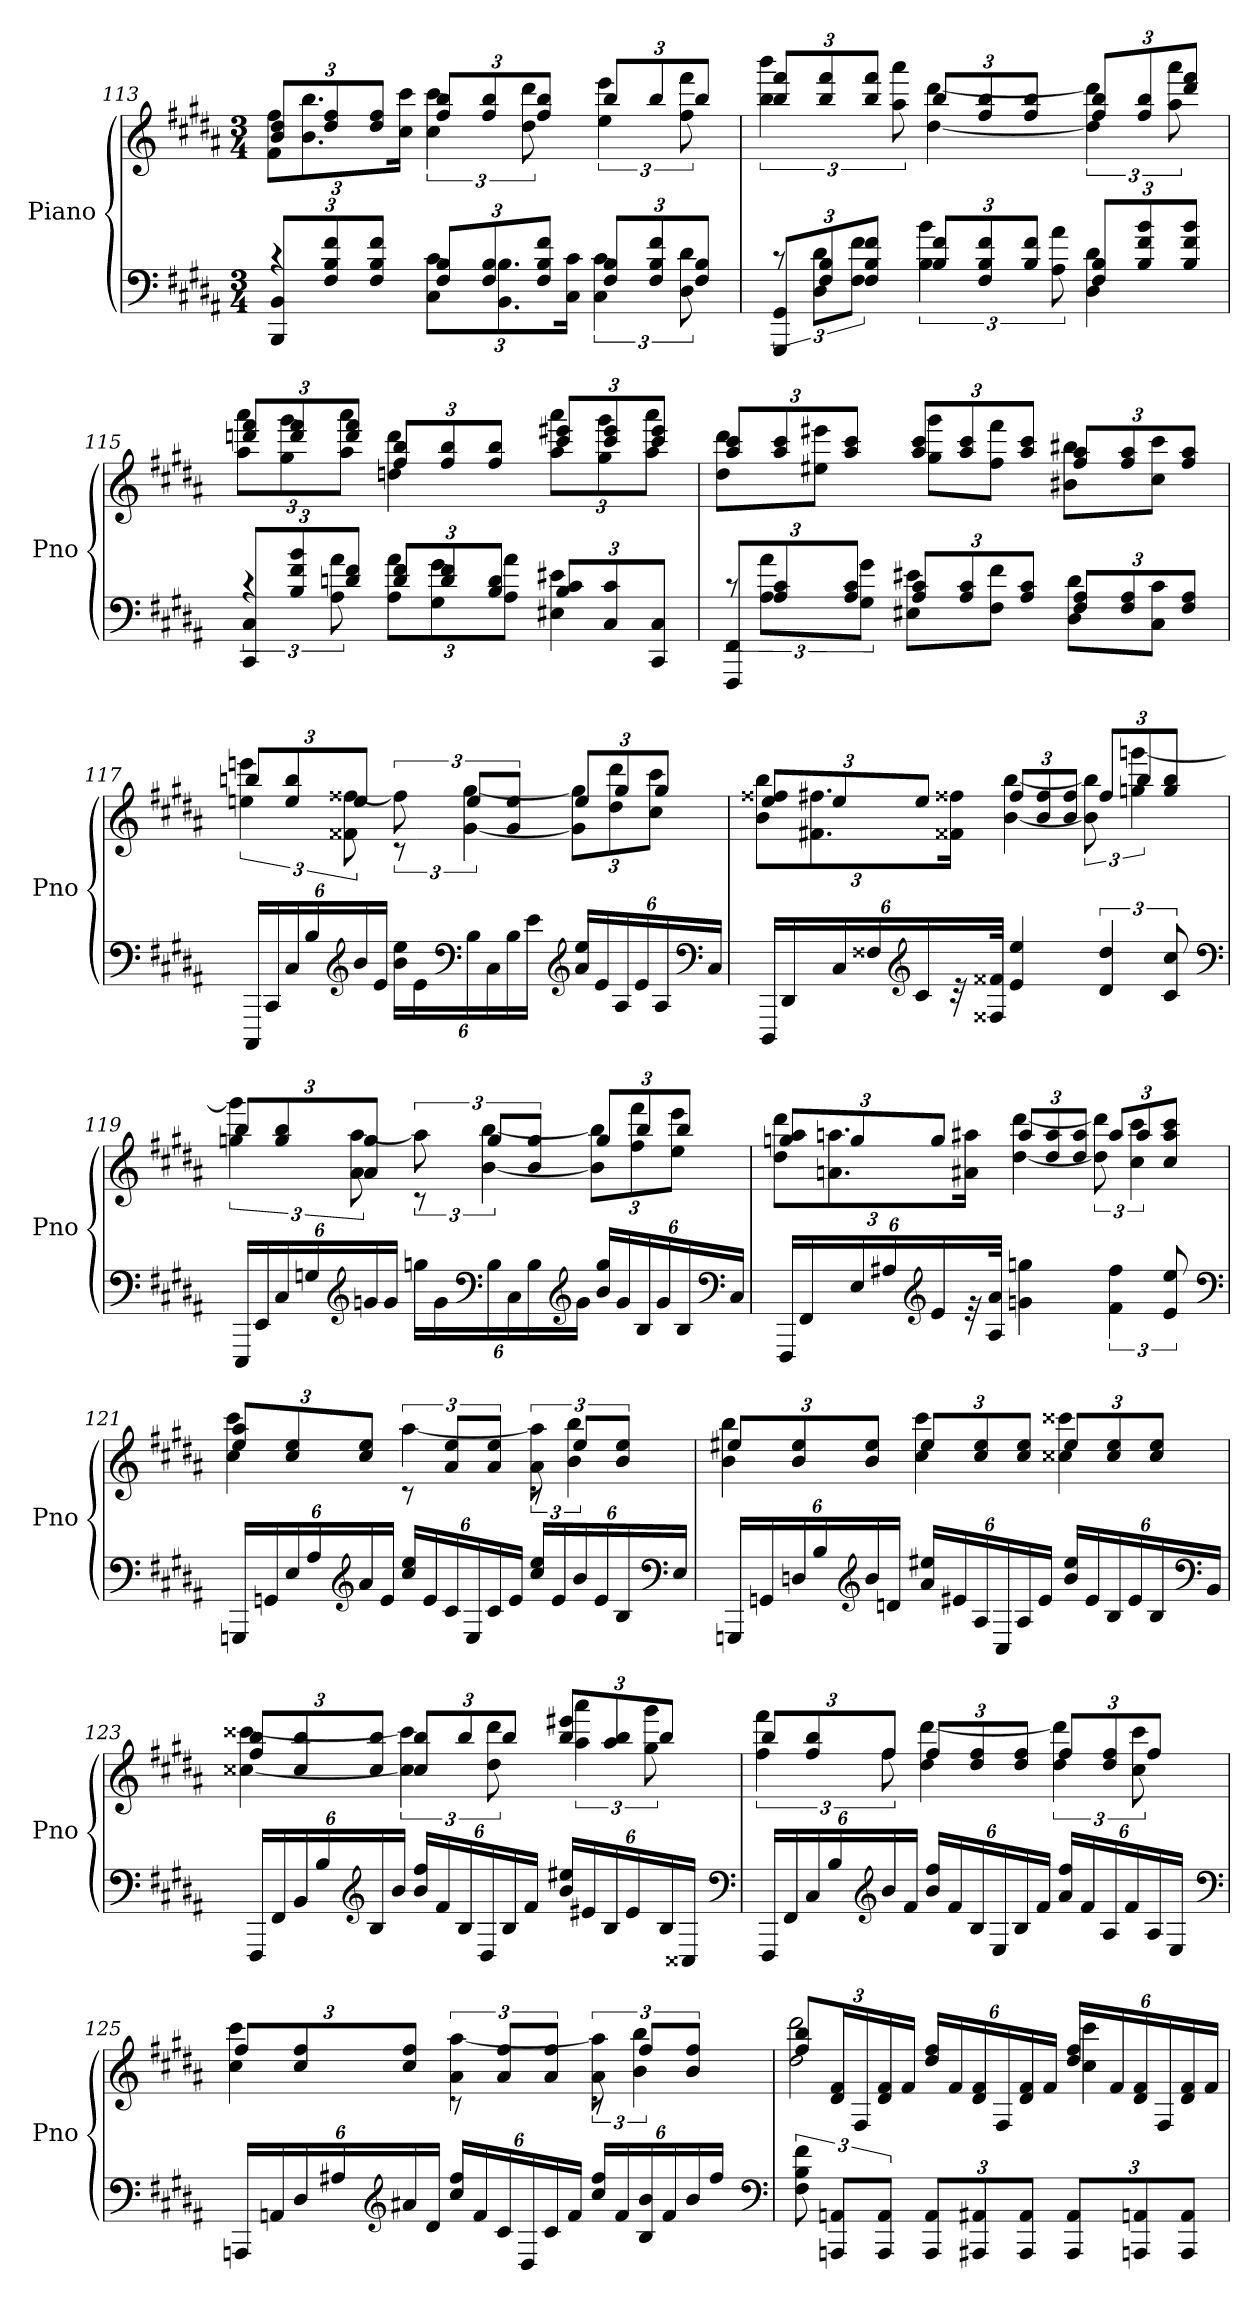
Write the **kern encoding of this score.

**kern	**kern
*part1	*part1
*staff2	*staff1
*I"Piano	*
*I'Pno	*
*clefF4	*clefG2
*k[f#c#g#d#a#]	*k[f#c#g#d#a#]
*M3/4	*M3/4
=113	=113
*^	*^
12BBB 12BBL	4rc	12b 12dd#L	12f# 12ff#L
12F# 12B 12f#	.	12dd# 12ff#	12.b 12.bb
12F# 12B 12f#J	.	12dd# 12ff#J	.
.	.	.	24cc# 24ccc#Jk
12F# 12BL	12C# 12c#L	12ff# 12bbL	6cc# 6ccc#
12F# 12B	12.BB 12.B	12ff# 12bb	.
12F# 12B 12f#J	.	12ff# 12bbJ	12dd# 12ddd#
.	24C# 24c#Jk	.	.
12F# 12BL	6C# 6c#	12bbL	6ee 6eee
12F# 12B 12f#	.	12bb	.
12F# 12BJ	12D# 12d#	12bbJ	12ff# 12fff#
=114	=114	=114	=114
12GGG# 12GG#L	12rc	12bb 12fff#L	6bb 6bbb
12F# 12B	12D# 12d#L	12bb 12fff#	.
12F# 12B 12f#J	12F# 12f#J	12bb 12fff#J	12aa# 12aaa#
12B 12f#L	6B 6b	12bbL	[4dd# [4ddd#
12F# 12B 12f#	.	12ff# 12bb	.
12B 12f#J	12A# 12a#	12ff# 12bbJ	.
12F# 12BL	4D# 4d#	12ff# 12bbL	6dd#] 6ddd#]
12B 12f# 12b	.	12ff# 12bb	.
12B 12f# 12bJ	.	12ddd# 12fff#J	12aa# 12aaa#
=115	=115	=115	=115
12CC# 12C#L	6rc	12dddn 12fff#L	12aa# 12aaa#L
12B 12f# 12b	.	12ddd 12fff#	12gg# 12ggg#
12dn 12f#J	12A# 12a#	12ddd 12fff#J	12aa# 12aaa#J
12d 12f#L	12A# 12a#L	12ff# 12bbL	4ddn 4ddd
12d 12f#	12G# 12g#	12ff# 12bb	.
12B 12dJ	12A# 12a#J	12ff# 12bbJ	.
12B 12c#L	4E#X 4e#X	12ccc# 12eee#XL	12aa# 12aaa#L
12C# 12c#	.	12ccc# 12eee#	12gg# 12ggg#
12CC# 12C#J	.	12ccc# 12eee#J	12aa# 12aaa#J
=116	=116	=116	=116
12FFF# 12FF#L	12rc	12aa# 12ccc#L	8dd# 8ddd#L
12A# 12c#	12A# 12a#L	12aa# 12ccc#	.
.	.	.	8ee#X 8eee#XJ
12A# 12c#J	12G# 12g#J	12aa# 12ccc#J	.
12A# 12c#L	8E#X 8e#XL	12aa# 12ccc#L	8gg# 8ggg#L
12A# 12c#	.	12aa# 12ccc#	.
.	8F# 8f#J	.	8ff# 8fff#J
12A# 12c#J	.	12aa# 12ccc#J	.
12F# 12A#L	8D# 8d#L	12ff# 12aa#L	8b#X 8bb#XL
12F# 12A#	.	12ff# 12aa#	.
.	8C# 8c#J	.	8cc# 8ccc#J
12F# 12A#J	.	12ff# 12aa#J	.
*v	*v	*	*
=117	=117	=117
24CCC#LL	12bbnL	6een 6eeen
24CC#	.	.
24C#	12ee 12bb	.
24B	.	.
*clefG2	*	*
24b	12eeJ	12f##X [12ff##X
24eJJ	.	.
24b 24eeLL	12rc	12ff##]
24e	.	.
*clefF4	*	*
24B	12eeL	[6g# [6gg#
24C#	.	.
24B	12g# 12eeJ	.
24eJJ	.	.
*clefG2	*	*
24a# 24eeLL	12eeL	12g#] 12gg#]L
24e	.	.
24A#	12gg#	12dd# 12ddd#
24e	.	.
24A#	12gg#J	12cc# 12ccc#J
*clefF4	*	*
24C#JJ	.	.
=118	=118	=118
24DDD#LL	12ee 12ff##XL	12b 12bbL
24DD#	.	.
24C#	12ee	12.f#X 12.ff#X
24F##X	.	.
*clefG2	*	*
24c#	12eeJ	.
48r	.	24f##X 24ff##XJk
48F##X 48f##XJJk	.	.
4e 4ee	12ff##L	[4b [4bb
.	12b 12ff##	.
.	12b 12ff##J	.
6d# 6dd#	12ff##L	12b] 12bb]
.	12bb	6ggn [6gggn
12c# 12cc#	12gg 12bbJ	.
*clefF4	*	*
=119	=119	=119
24EEELL	12bbL	6ggn 6ggg]
24EE	.	.
24C#	12gg 12bb	.
24Gn	.	.
*clefG2	*	*
24gn	12a# 12ggJ	12a# [12aa#
24gJJ	.	.
24ggnLL	12rc	12aa#]
24g	.	.
*clefF4	*	*
24B	12ggL	[6b [6bb
24C#	.	.
24B	12b 12ggJ	.
*clefG2	*	*
24gJJ	.	.
24b 24ggLL	12ggL	12b] 12bb]L
24g	.	.
24B	12bb	12ff# 12fff#
24g	.	.
24B	12bbJ	12ee 12eeeJ
*clefF4	*	*
24C#JJ	.	.
=120	=120	=120
24FFF#LL	12ggn 12aa#L	12dd# 12ddd#L
24FF#	.	.
24E	12gg	12.an 12.aan
24A#X	.	.
*clefG2	*	*
24e	12ggJ	.
48r	.	24a#X 24aa#XJk
48A# 48a#JJk	.	.
4gn 4ggn	12aa#L	[4dd# [4ddd#
.	12dd# 12aa#	.
.	12dd# 12aa#J	.
6f# 6ff#	12aa#L	12dd#] 12ddd#]
.	12aa#	6cc# 6ccc#
12e 12ee	12cc# 12aa# 12ccc#J	.
*clefF4	*	*
=121	=121	=121
24GGGnLL	12ee 12aa#L	4cc# 4ccc#
24GGn	.	.
24E	12cc# 12ee	.
24A#	.	.
*clefG2	*	*
24a#	12cc# 12eeJ	.
24eJJ	.	.
24cc# 24eeLL	12rc	[4aa#
24e	.	.
24c#	12a# 12eeL	.
24E	.	.
24c#	12a# 12eeJ	.
24eJJ	.	.
24cc# 24eeLL	12rc	12a# 12aa#]
24e	.	.
24b	12eeL	6b 6bb
24e	.	.
24B	12b 12eeJ	.
*clefF4	*	*
24EJJ	.	.
=122	=122	=122
24GGGnLL	12ee#XL	4b 4bb
24GGn	.	.
24Dn	12b 12ee#	.
24B	.	.
*clefG2	*	*
24b	12b 12ee#J	.
24dnJJ	.	.
24a# 24ee#XLL	12ee#L	4cc# 4ccc#
24e#X	.	.
24A#	12cc# 12ee#	.
24C#	.	.
24A#	12cc# 12ee#J	.
24e#JJ	.	.
24b 24ee#LL	12ee#L	4cc##X 4ccc##X
24e#	.	.
24B	12cc## 12ee#	.
24e#	.	.
24B	12cc## 12ee#J	.
*clefF4	*	*
24BBJJ	.	.
=123	=123	=123
24FFF#LL	12ff# 12bbL	[4cc##X [4ccc##X
24FF#	.	.
24BB	12cc## 12bb	.
24B	.	.
*clefG2	*	*
24B	12cc## 12bbJ	.
24bJJ	.	.
24b 24ff#LL	12cc## 12bbL	6cc##] 6ccc##]
24f#	.	.
24B	12bb	.
24D#	.	.
24B	12bbJ	12dd# 12ddd#
24f#JJ	.	.
24b 24ee#XLL	12bb 12eee#XL	6aa# 6aaa#
24e#X	.	.
24B	12aa# 12bb	.
24e#	.	.
24B	12bbJ	12gg# 12ggg#
24C##XJJ	.	.
*clefF4	*	*
=124	=124	=124
24FFF#LL	12bbL	6ff# 6fff#
24FF#	.	.
24C#	12ff# 12bb	.
24B	.	.
*clefG2	*	*
24b	12ff#J	12ff#
24f#JJ	.	.
24b 24ff#LL	12ff#L	4dd# [4ddd#
24f#	.	.
24B	12dd# 12ff#	.
24E	.	.
24B	12dd# 12ff#J	.
24f#JJ	.	.
24a# 24ff#LL	12ff#L	6dd# 6ddd#]
24f#	.	.
24A#	12dd# 12ff#	.
24f#	.	.
24A#	12ff#J	12cc# 12ccc#
24EJJ	.	.
*clefF4	*	*
=125	=125	=125
24AAAnLL	12ff#L	4cc# 4ccc#
24AAn	.	.
24D#	12cc# 12ff#	.
24A#X	.	.
*clefG2	*	*
24a#X	12cc# 12ff#J	.
24d#JJ	.	.
24cc# 24ff#LL	12rc	4a# [4aa#
24f#	.	.
24c#	12a# 12ff#L	.
24D#	.	.
24c#	12a# 12ff#J	.
24f#JJ	.	.
24cc# 24ff#LL	12rc	12a# 12aa#]
24f#	.	.
24B 24b	12ff#L	6b 6bb
24f#	.	.
24b	12b 12ff#J	.
24ff#JJ	.	.
*clefF4	*	*
=126	=126	=126
12F# 12B 12f#	12ff# 12bbL	2dd# 2ddd#
12AAAn 12AAnL	24d# 24f#L	.
.	24F#	.
12AAA 12AAJ	24d# 24f#	.
.	24f#JJ	.
12AAA 12AAL	24dd# 24ff#LL	.
.	24f#	.
12AAA#X 12AA#X	24d# 24f#	.
.	24F#	.
12AAA# 12AA#J	24d# 24f#	.
.	24f#JJ	.
12AAA# 12AA#L	24dd# 24ff#LL	4cc# 4ccc#
.	24f#	.
12AAAn 12AAn	24d# 24f#	.
.	24F#	.
12AAA 12AAJ	24d# 24f#	.
.	24f#JJ	.
*	*v	*v
=	=
*-	*-
